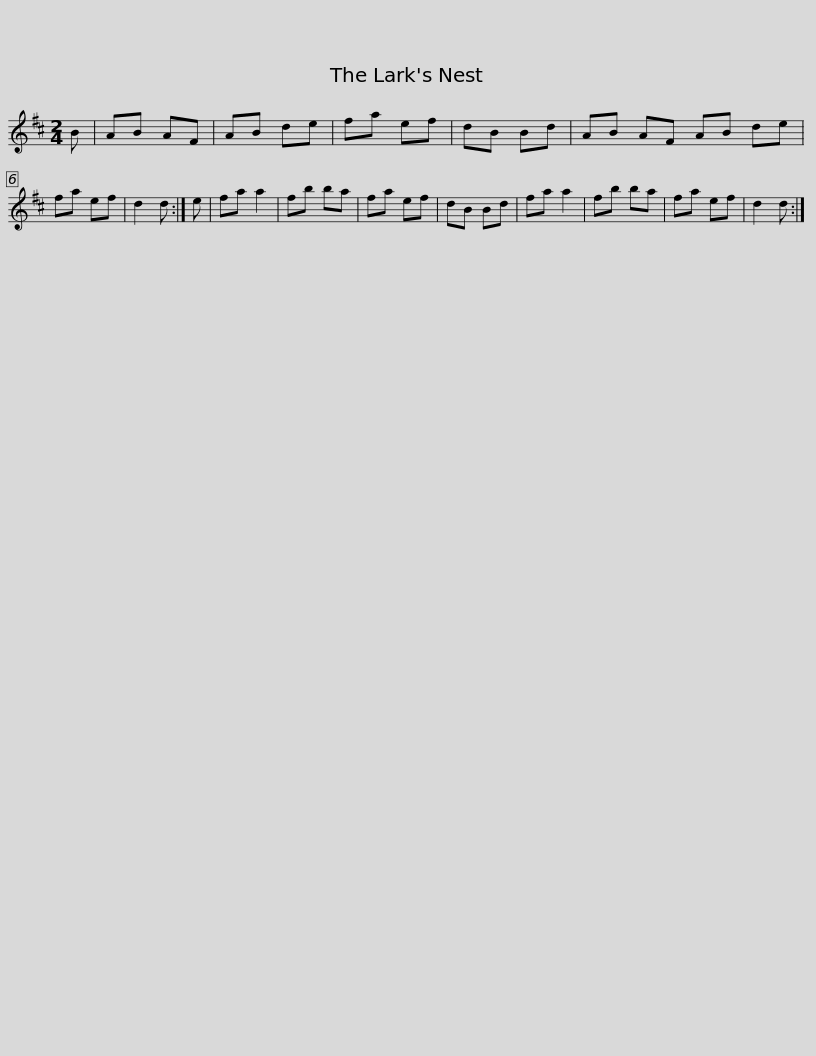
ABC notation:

X:1
L:1/8
M:2/4
I:linebreak $
K:D
V:1 treble
V:1
 B | AB AF | AB de | fa ef | dB Bd | %5
 AB AF AB de | fa ef | d2 d :| e | fa a2 | %10
 fb ba |$ fa ef | dB Bd | fa a2 | fb ba | %15
 fa ef | d2 d :| %17
